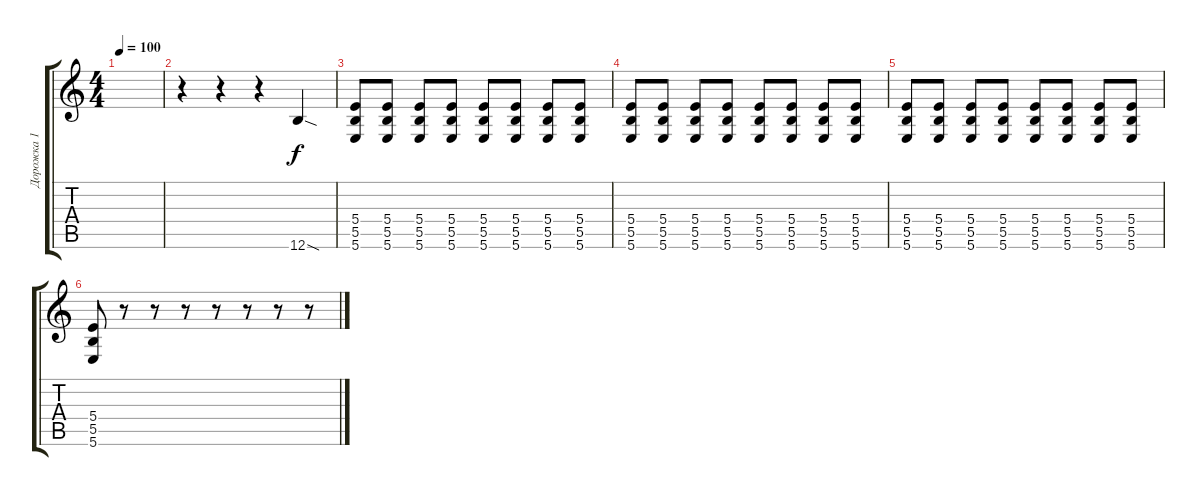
\track ("Дорожка 1" "Дорожка 1") {instrument distortionguitar}
\staff {score tabs}
\tuning (Db4 Ab3 E3 B2 Gb2 B1) {hide}
\ts (4 4)
\tempo 100
\clef g2
\ks c
|
r.4 r.4 r.4 12.6{sod}.4 |
(5.4 5.5 5.6).8 (5.4 5.5 5.6).8 (5.4 5.5 5.6).8 (5.4 5.5 5.6).8 (5.4 5.5 5.6).8 (5.4 5.5 5.6).8 (5.4 5.5 5.6).8 (5.4 5.5 5.6).8 |
(5.4 5.5 5.6).8 (5.4 5.5 5.6).8 (5.4 5.5 5.6).8 (5.4 5.5 5.6).8 (5.4 5.5 5.6).8 (5.4 5.5 5.6).8 (5.4 5.5 5.6).8 (5.4 5.5 5.6).8 |
(5.4 5.5 5.6).8 (5.4 5.5 5.6).8 (5.4 5.5 5.6).8 (5.4 5.5 5.6).8 (5.4 5.5 5.6).8 (5.4 5.5 5.6).8 (5.4 5.5 5.6).8 (5.4 5.5 5.6).8 |
(5.4 5.5 5.6).8 r.8 r.8 r.8 r.8 r.8 r.8 r.8
